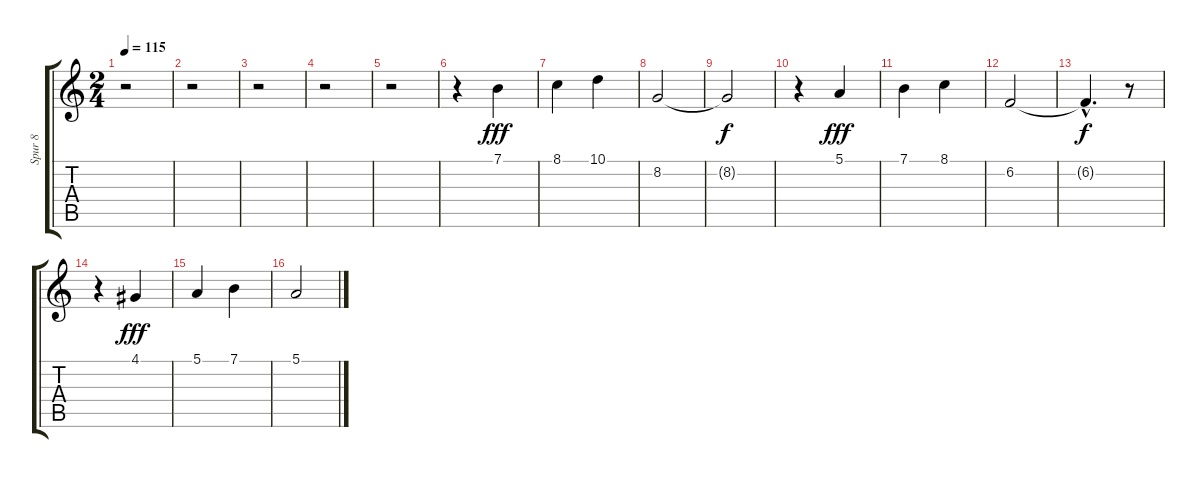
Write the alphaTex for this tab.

\track ("Spur 8" "Spur 8") {instrument choiraahs}
\staff {score tabs}
\tuning (E4 B3 G3 D3 A2 E2) {hide}
\ts (2 4)
\tempo 115
\clef g2
\ks c
r.2{dy fff} |
r.2 |
r.2 |
r.2 |
r.2 |
r.4 7.1.4 |
8.1.4 10.1.4 |
8.2.2 |
8.2{t}.2{dy f} |
r.4 5.1.4{dy fff} |
7.1.4 8.1.4 |
6.2.2 |
6.2{hac t}.4{d dy f} r.8 |
r.4 4.1.4{dy fff} |
5.1.4 7.1.4 |
5.1.2
